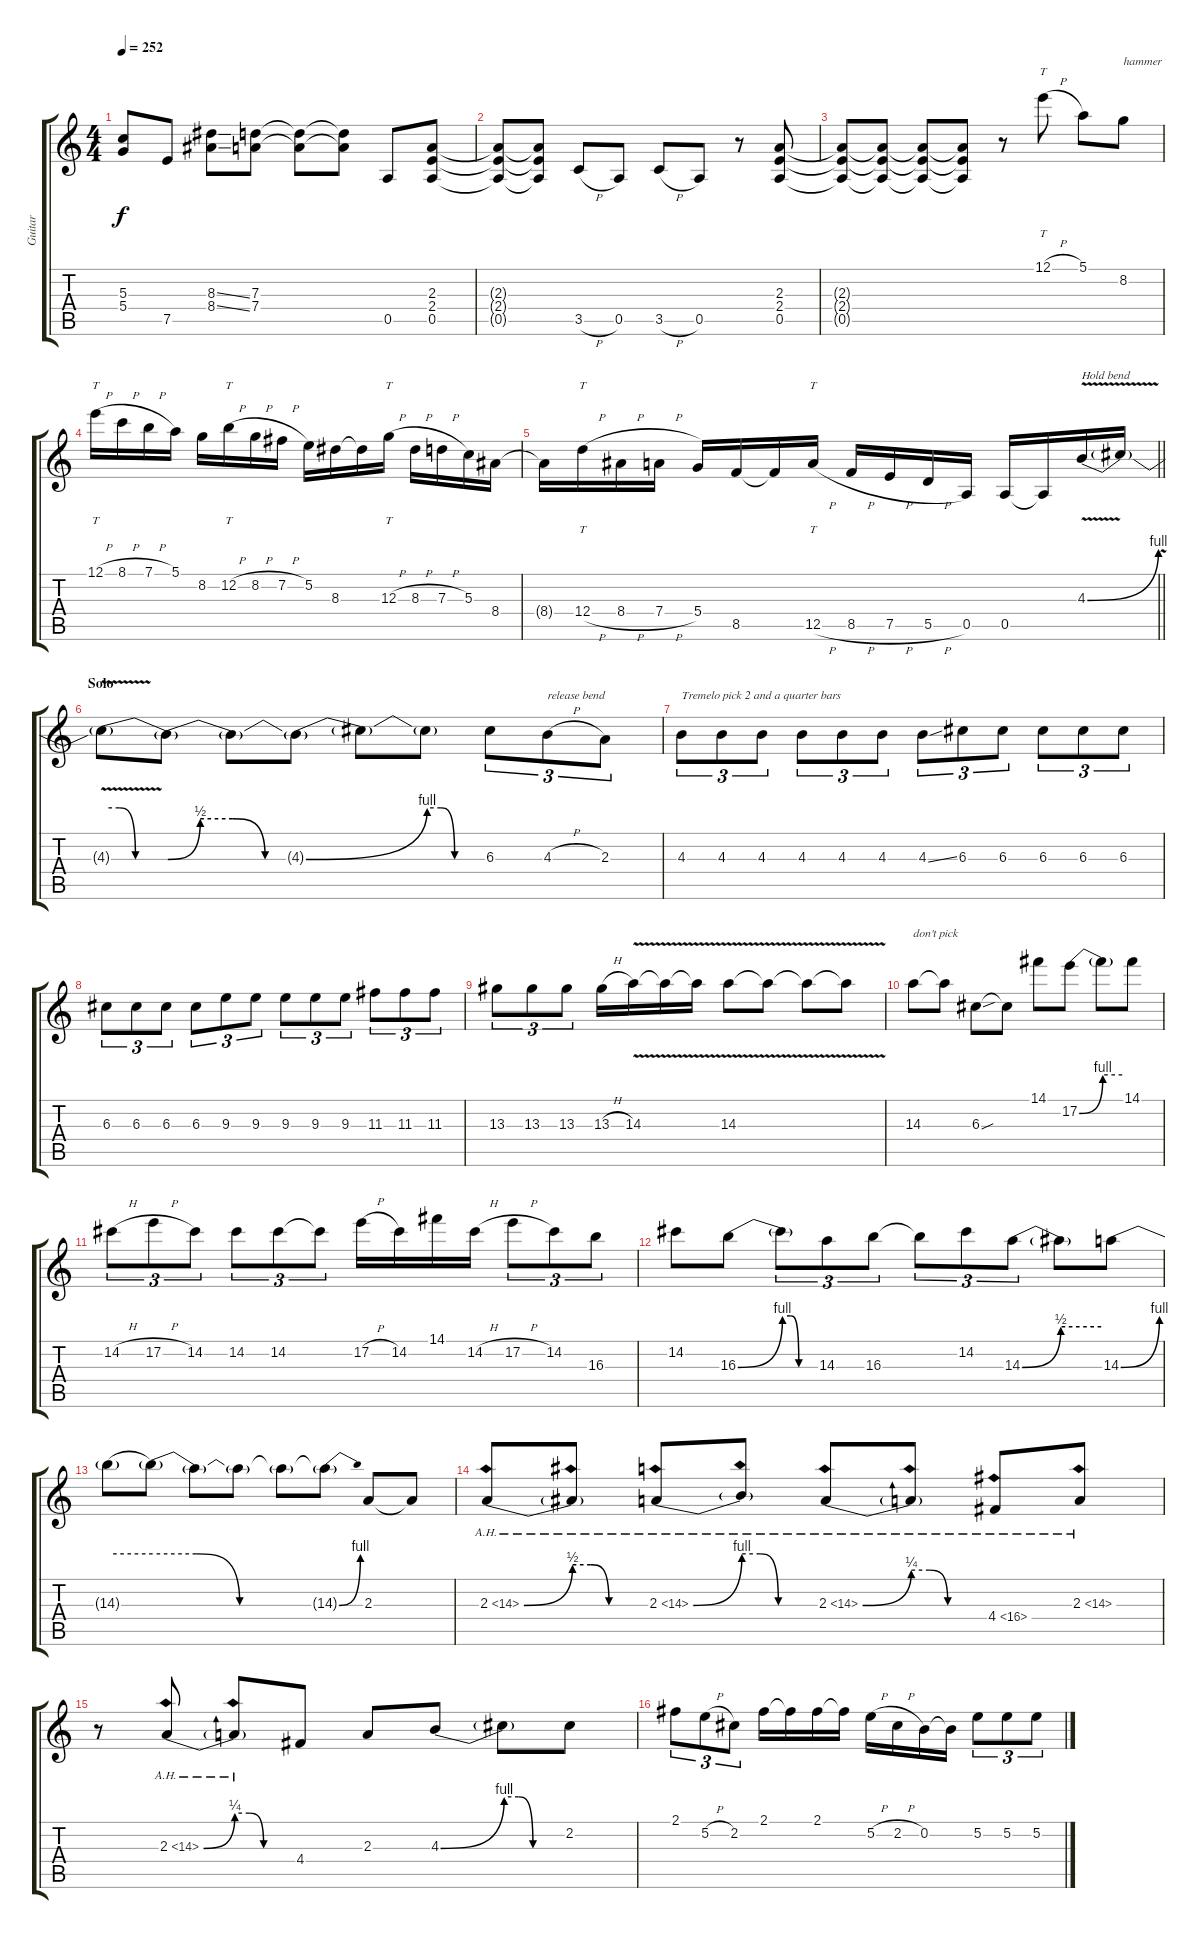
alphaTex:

\track ("Guitar" "Guitar") {instrument distortionguitar}
\staff {score tabs}
\tuning (E4 B3 G3 D3 A2 E2) {hide}
\ts (4 4)
\tempo 252
\clef g2
\ks c
(5.3 5.4).8{dy f} 7.5.8 (8.3{ss} 8.4{ss}).8 (7.3 7.4).8 (7.3{t} 7.4{t}).8 (7.3{t} 7.4{t}).8 0.5.8 (2.3 2.4 0.5).8 |
(2.3{t} 2.4{t} 0.5{t}).8 (2.3{t} 2.4{t} 0.5{t}).8 3.5{h}.8 0.5.8 3.5{h}.8 0.5.8 r.8 (2.3 2.4 0.5).8 |
(2.3{t} 2.4{t} 0.5{t}).8 (2.3{t} 2.4{t} 0.5{t}).8 (2.3{t} 2.4{t} 0.5{t}).8 (2.3{t} 2.4{t} 0.5{t}).8 r.8 12.1{h}.8{tt} 5.1.8 8.2.8{txt "hammer"} |
12.1{h}.16{tt} 8.1{h}.16 7.1{h}.16 5.1.16 8.2.16 12.2{h}.16{tt} 8.2{h}.16 7.2{h}.16 5.2.16 8.3.16 8.3{t}.16 12.3{h}.16{tt} 8.3{h}.16 7.3{h}.16 5.3.16 8.4.16 |
\barLineRight lightlight
8.4{t}.16 12.4{h}.16{tt} 8.4{h}.16 7.4{h}.16 5.4.16 8.5.16 8.5{t}.16 12.5{h}.16{tt} 8.5{h}.16 7.5{h}.16 5.5{h}.16 0.5.16 0.5.16 0.5{t}.16 4.3{be (bend 0 0 60 4) v}.16{txt "Hold bend"} 4.3{v t}.16 |
\section ("" "Solo")
4.3{be (custom 0 4 15 4 30 0 60 0) t}.8 4.3{be (custom 0 0 15 2 30 2 45 0 60 0) t}.8 4.3{t}.8 4.3{be (bend 0 0 60 4) t}.8 4.3{t}.8 4.3{be (custom 0 4 15 4 30 0 60 0) t}.8 6.3.8{tu (3 2)} 4.3{h}.8{tu (3 2) txt "release bend"} 2.3.8{tu (3 2)} |
4.3.8{tu (3 2) txt "Tremelo pick 2 and a quarter bars"} 4.3.8{tu (3 2)} 4.3.8{tu (3 2)} 4.3.8{tu (3 2)} 4.3.8{tu (3 2)} 4.3.8{tu (3 2)} 4.3{ss}.8{tu (3 2)} 6.3.8{tu (3 2)} 6.3.8{tu (3 2)} 6.3.8{tu (3 2)} 6.3.8{tu (3 2)} 6.3.8{tu (3 2)} |
6.3.8{tu (3 2)} 6.3.8{tu (3 2)} 6.3.8{tu (3 2)} 6.3.8{tu (3 2)} 9.3.8{tu (3 2)} 9.3.8{tu (3 2)} 9.3.8{tu (3 2)} 9.3.8{tu (3 2)} 9.3.8{tu (3 2)} 11.3.8{tu (3 2)} 11.3.8{tu (3 2)} 11.3.8{tu (3 2)} |
13.3.8{tu (3 2)} 13.3.8{tu (3 2)} 13.3.8{tu (3 2)} 13.3{h}.16 14.3{v}.16 14.3{v t}.16 14.3{v t}.16 14.3{v}.8 14.3{v t}.8 14.3{v t}.8 14.3{v t}.8 |
14.3.8{txt "don't pick"} 14.3{t}.8 6.3{sou}.8 6.3{t}.8 14.1.8 17.2{be (bend 0 0 60 4)}.8 17.2{be (hold 0 4 60 4) t}.8 14.1.8 |
14.2{h}.8{tu (3 2)} 17.2{h}.8{tu (3 2)} 14.2.8{tu (3 2)} 14.2.8{tu (3 2)} 14.2.8{tu (3 2)} 14.2{t}.8{tu (3 2)} 17.2{h}.16 14.2.16 14.1.16 14.2{h}.16 17.2{h}.8{tu (3 2)} 14.2.8{tu (3 2)} 16.3.8{tu (3 2)} |
14.2.8 16.3{be (bend 0 0 60 4)}.8 16.3{be (custom 0 4 15 4 30 0 60 0) t}.8{tu (3 2)} 14.3.8{tu (3 2)} 16.3.8{tu (3 2)} 16.3{t}.8{tu (3 2)} 14.2.8{tu (3 2)} 14.3{be (bend 0 0 60 2)}.8{tu (3 2)} 14.3{be (hold 0 2 60 2) t}.8 14.3{be (bend 0 0 60 4)}.8 |
14.3{be (hold 0 4 60 4) t}.8 14.3{be (custom 0 4 15 4 30 0 60 0) t}.8 14.3{t}.8 14.3{t}.8 14.3{t}.8 14.3{be (bend 0 0 60 4) t}.8 2.3.8 2.3{t}.8 |
2.3{be (bend 0 0 60 2) ah 12}.8 2.3{be (custom 0 2 15 2 30 0 60 0) ah 12 t}.8 2.3{be (bend 0 0 60 4) ah 12}.8 2.3{be (custom 0 4 15 4 30 0 60 0) ah 12 t}.8 2.3{be (bend 0 0 60 1) ah 12}.8 2.3{be (custom 0 1 15 1 30 0 60 0) ah 12 t}.8 4.4{ah 12}.8 2.3{ah 12}.8 |
r.8 2.3{be (bend 0 0 60 1) ah 12}.8 2.3{be (custom 0 1 15 1 30 0 60 0) ah 12 t}.8 4.4.8 2.3.8 4.3{be (bend 0 0 60 4)}.8 4.3{be (custom 0 4 15 4 30 0 60 0) t}.8 2.2.8 |
2.1.8{tu (3 2)} 5.2{h}.8{tu (3 2)} 2.2.8{tu (3 2)} 2.1.16 2.1{t}.16 2.1.16 2.1{t}.16 5.2{h}.16 2.2{h}.16 0.2.16 0.2{t}.16 5.2.8{tu (3 2)} 5.2.8{tu (3 2)} 5.2{h}.8{tu (3 2)}
